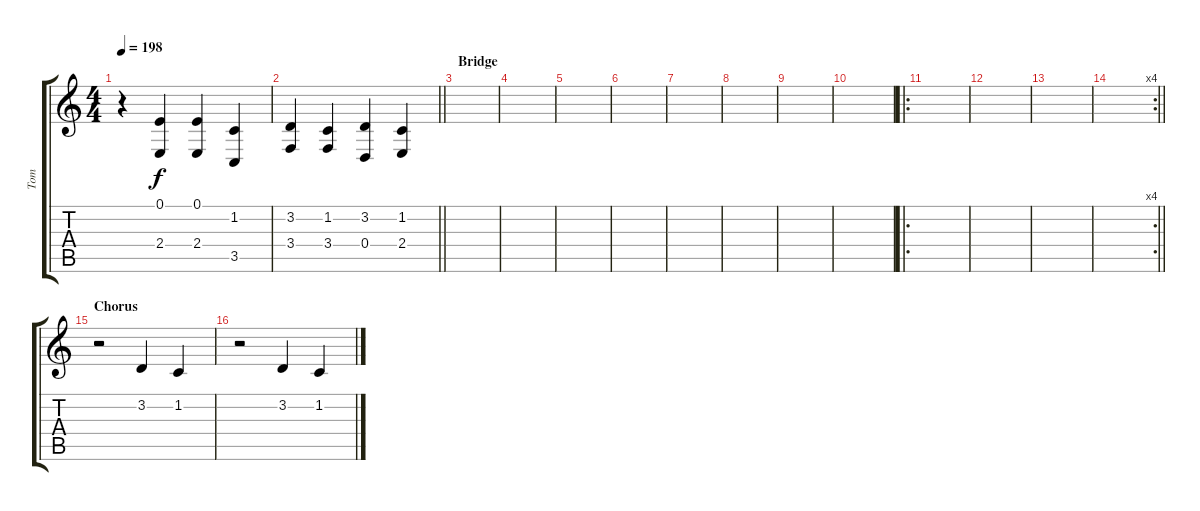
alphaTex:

\track ("Tom" "Tom") {instrument lead2sawtooth}
\staff {score tabs}
\tuning (E4 B3 G3 D3 A2 E2) {hide}
\ts (4 4)
\tempo 198
\clef g2
\ks c
r.4{dy f} (0.1 2.4).4 (0.1 2.4).4 (1.2 3.5).4 |
\barLineRight lightlight
(3.2 3.4).4 (1.2 3.4).4 (3.2 0.4).4 (1.2 2.4).4 |
\section ("" "Bridge")
|
|
|
|
|
|
|
|
\ro
|
|
|
\rc 4
\barLineRight lightlight
|
\section ("" "Chorus")
r.2 3.2.4 1.2.4 |
r.2 3.2.4 1.2.4
